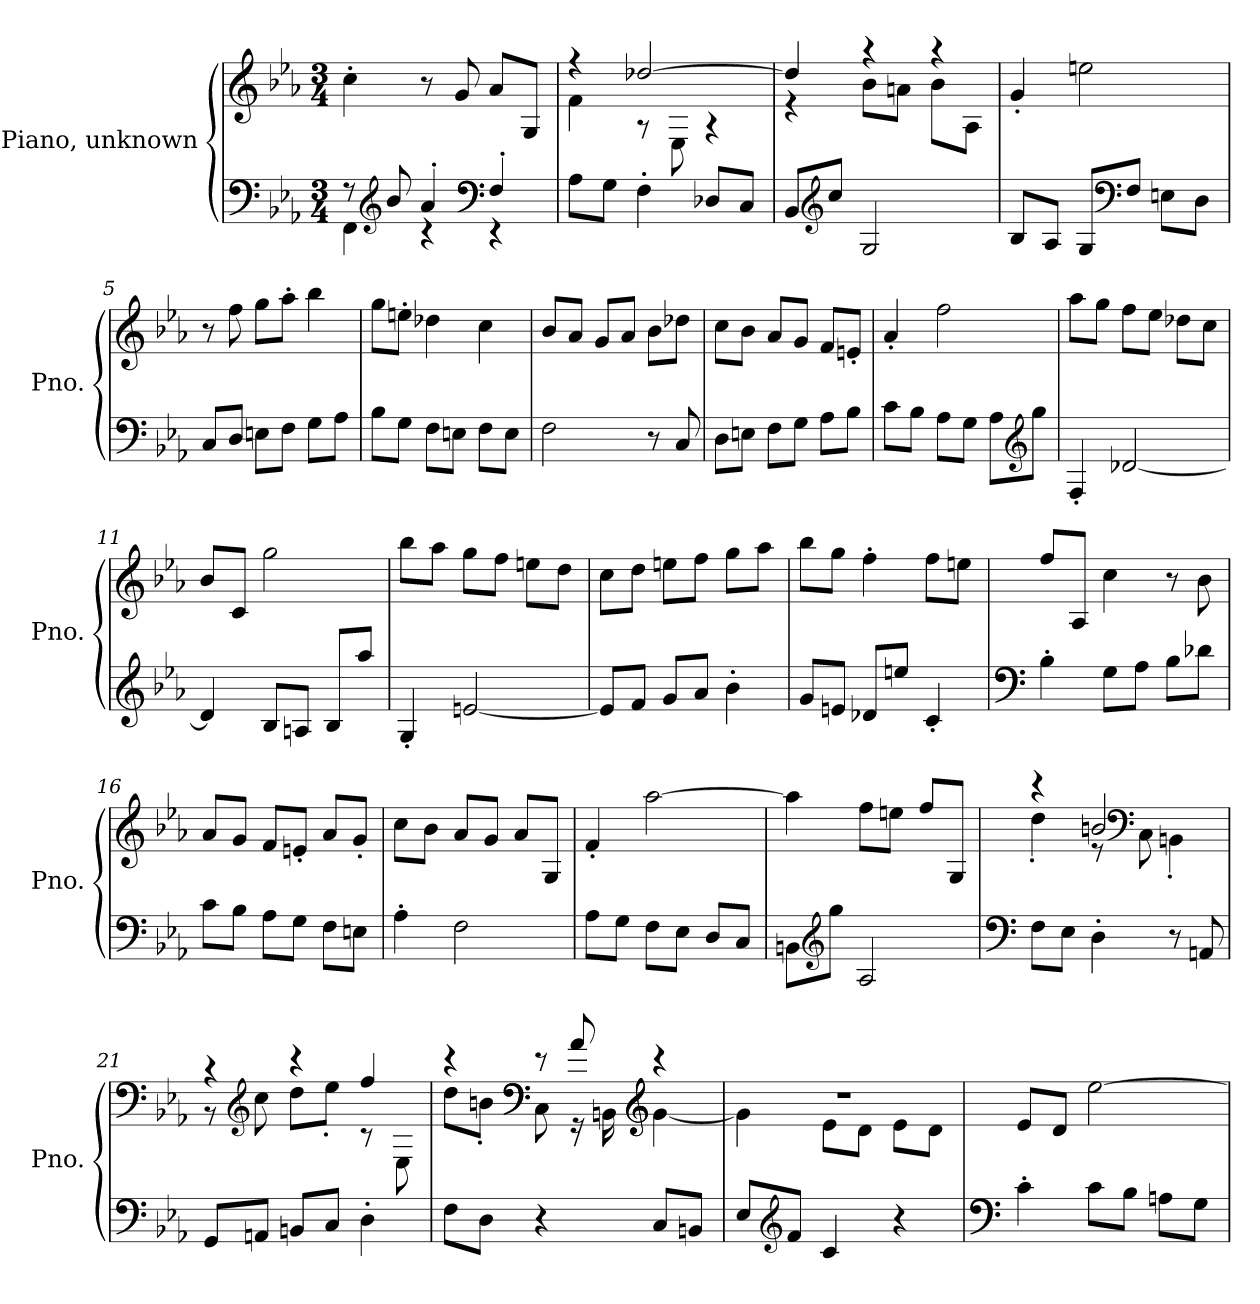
**kern	**kern
*part1	*part1
*staff2	*staff1
*I"Piano, unknown	*
*I'Pno.	*
*clefF4	*clefG2
*k[b-e-a-]	*k[b-e-a-]
*M3/4	*M3/4
*MM122	*MM122
=1	=1
*^	*
8r	4FF\	4cc'\
*clefG2	*	*
8b-/	.	.
4a-'/	4r	8r
.	.	8g/
*clefF4	*	*
4F'/	4r	8a-/L
.	.	8G/J
*v	*v	*
=2	=2
*	*^
8A-\L	4r	4f\
8G\J	.	.
4F'\	[2dd-X/	8r
.	.	8E-\
8D-X/L	.	4r
8C/J	.	.
=3	=3	=3
8BB-/L	4dd-/]	4r
*clefG2	*	*
8cc/J	.	.
2G/	4r	8b-\L
.	.	8an\J
.	4r	8b-\L
.	.	8A-\J
*	*v	*v
=4	=4
8B-/L	4g'/
8A-/J	.
8G/L	2een\
*clefF4	*
8F/J	.
8En\L	.
8D\J	.
!!LO:LB:g=z
=5	=5
8C/L	8r
8D/J	8ff\
8En\L	8gg\L
8F\J	8aa-'\J
8G\L	4bb-\
8A-\J	.
=6	=6
8B-\L	8gg\L
8G\J	8een'\J
8F\L	4dd-X\
8En\J	.
8F\L	4cc\
8E\J	.
=7	=7
2F\	8b-/L
.	8a-/J
.	8g/L
.	8a-/J
8r	8b-\L
8C/	8dd-X\J
=8	=8
8D\L	8cc\L
8En\J	8b-\J
8F\L	8a-/L
8G\J	8g/J
8A-\L	8f/L
8B-\J	8en'/J
=9	=9
8c\L	4a-'/
8B-\J	.
8A-\L	2ff\
8G\J	.
8A-\L	.
*clefG2	*
8gg\J	.
!!LO:LB:g=z
=10	=10
4F'/	8aa-\L
.	8gg\J
[2d-X/	8ff\L
.	8ee-\J
.	8dd-X\L
.	8cc\J
=11	=11
4d-/]	8b-/L
.	8c/J
8B-/L	2gg\
8An/J	.
8B-/L	.
8aa-/J	.
=12	=12
4G'/	8bb-\L
.	8aa-\J
[2en/	8gg\L
.	8ff\J
.	8een\L
.	8dd\J
=13	=13
8e/L]	8cc\L
8f/J	8dd\J
8g/L	8een\L
8a-/J	8ff\J
4b-'\	8gg\L
.	8aa-\J
=14	=14
8g/L	8bb-\L
8en/J	8gg\J
8d-X/L	4ff'\
8een/J	.
4c'/	8ff\L
.	8een\J
!!LO:LB:g=z
=15	=15
*clefF4	*
4B-'\	8ff/L
.	8A-/J
8G\L	4cc\
8A-\J	.
8B-\L	8r
8d-X\J	8b-\
=16	=16
8c\L	8a-/L
8B-\J	8g/J
8A-\L	8f/L
8G\J	8en'/J
8F\L	8a-/L
8En\J	8g'/J
=17	=17
4A-'\	8cc\L
.	8b-\J
2F\	8a-/L
.	8g/J
.	8a-/L
.	8G/J
=18	=18
8A-\L	4f'/
8G\J	.
8F\L	[2aa-\
8E-\J	.
8D/L	.
8C/J	.
=19	=19
8BBn\L	4aa-\]
*clefG2	*
8gg\J	.
2A-/	8ff\L
.	8een\J
.	8ff/L
.	8G/J
!!LO:LB:g=z
=20	=20
*clefF4	*
*	*^
8F\L	4r	4dd'\
8E-\J	.	.
4D'\	2bn/	8r
*	*clefF4	*
.	.	8C\
8r	.	4BBn'\
8AAn/	.	.
=21	=21	=21
8GG/L	4r	8r
*	*clefG2	*
8AAn/J	.	8cc\
8BBn/L	4r	8dd\L
8C/J	.	8ee-'\J
4D'\	4ff/	8r
.	.	8E-\
=22	=22	=22
8F\L	4r	8dd\L
8D\J	.	8bn'\J
*	*clefF4	*
4r	8r	8C\
.	8a-/	16r
.	.	16BBn\
*	*clefG2	*
8C/L	4r	[4g\
8BBn/J	.	.
=23	=23	=23
8E-/L	2.r	4g\]
*clefG2	*	*
8f/J	.	.
4c/	.	8e-\L
.	.	8d\J
4r	.	8e-\L
.	.	8d\J
*	*v	*v
!!LO:LB:g=z
=24	=24
*clefF4	*
4c'\	8e-/L
.	8d/J
8c\L	[2ee-\
8B-\J	.
8An\L	.
8G\J	.
=	=
*-	*-
